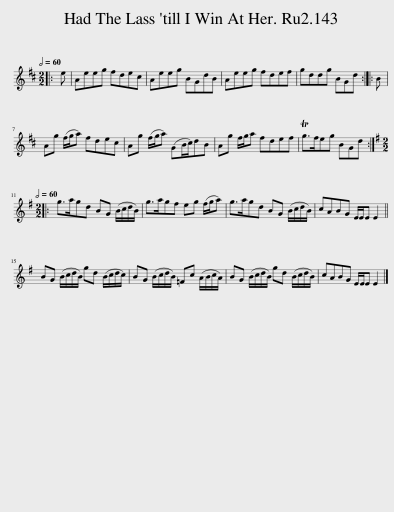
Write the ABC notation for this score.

X:1
L:1/8
Q:1/2=60
M:2/2
I:linebreak $
K:D
V:1 treble
V:1
|: e | Aeeg fdec | Aeeg BGdB | Aeeg fdef | gddg BGd :: %5
 B |$ Ag (f/g/a) fdec | Ag (f/g/a) (GB/c/)dB | Ag f/g/a fdef | Tg>feg BGd ::$ %10
[K:G][M:2/2][Q:1/2=60] g>agd BG (B/c/d/B/) | g>agf eg (f/g/a) | g>agd BG (B/c/d/B/) | cABG E/E/E E2 ||$ BG (B/c/d/B/) gd (B/c/d/c/) | %15
 BG (B/c/d/B/) =Fc (A/B/c/A/) | BG (B/c/d/B/) gd (B/c/d/B/) | cABG E/E/E E2 |] %18
